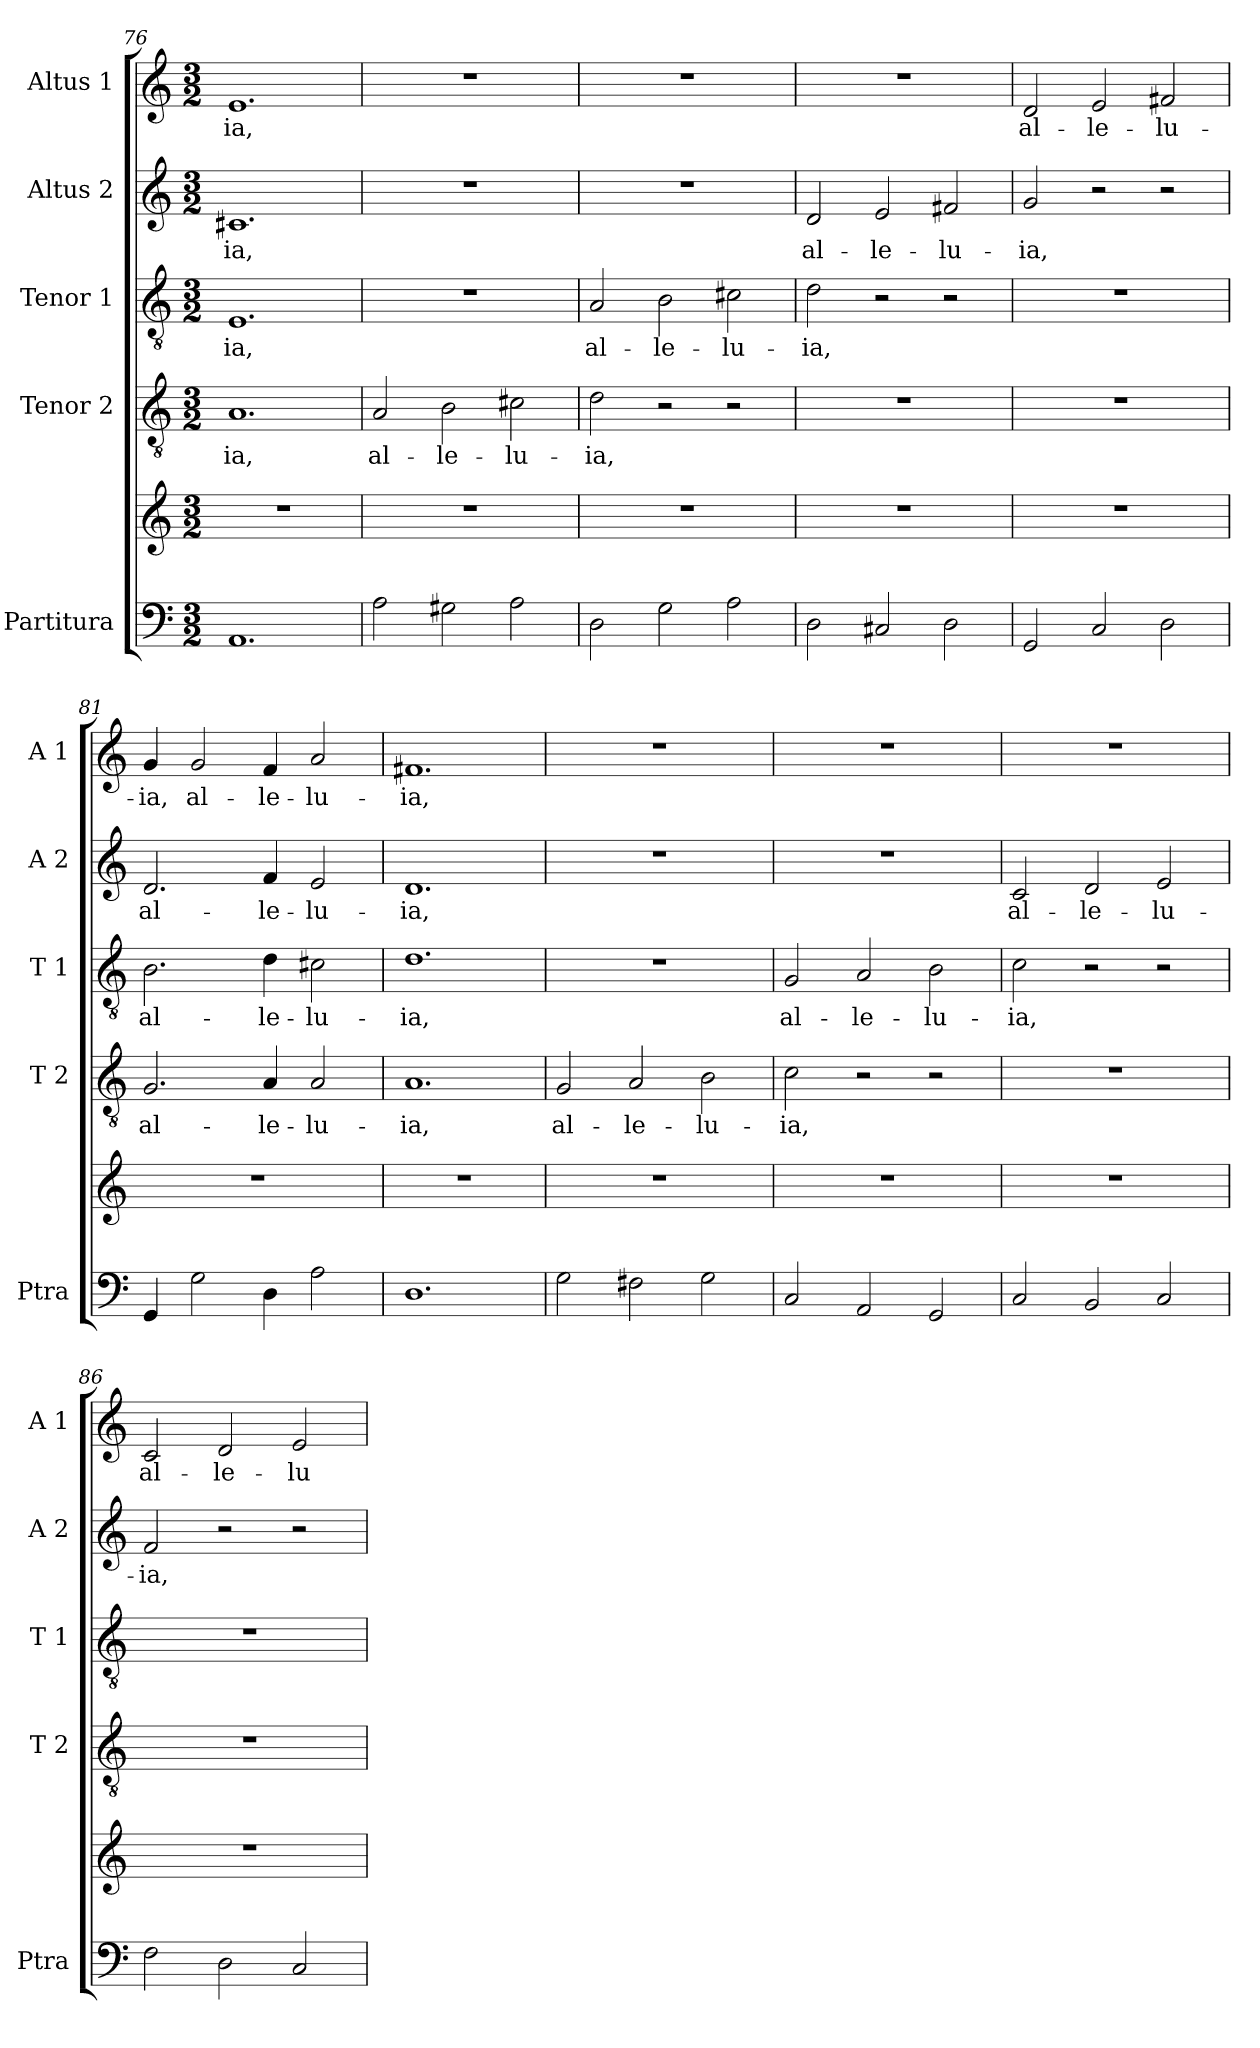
**kern	**kern	**kern	**text	**kern	**text	**kern	**text	**kern	**text
*part5	*part5	*part4	*part4	*part3	*part3	*part2	*part2	*part1	*part1
*staff6	*staff5	*staff4	*staff4	*staff3	*staff3	*staff2	*staff2	*staff1	*staff1
*I"Partitura	*	*I"Tenor 2	*	*I"Tenor 1	*	*I"Altus 2	*	*I"Altus 1	*
*I'Ptra	*	*I'T 2	*	*I'T 1	*	*I'A 2	*	*I'A 1	*
*clefF4	*clefG2	*clefGv2	*	*clefGv2	*	*clefG2	*	*clefG2	*
*k[]	*k[]	*k[]	*	*k[]	*	*k[]	*	*k[]	*
*C:	*C:	*C:	*	*C:	*	*C:	*	*C:	*
*M3/2	*M3/2	*M3/2	*	*M3/2	*	*M3/2	*	*M3/2	*
=76	=76	=76	=76	=76	=76	=76	=76	=76	=76
!	!	!	!LO:LY:b	!	!LO:LY:b	!	!LO:LY:b	!	!LO:LY:b
1.AA	1.r	1.A	-ia,	1.E	-ia,	1.c#X	-ia,	1.e	-ia,
!!LO:PB:g=z
=77	=77	=77	=77	=77	=77	=77	=77	=77	=77
!	!	!	!LO:LY:b	!	!	!	!	!	!
2A\	1.r	2A/	al-	1.r	.	1.r	.	1.r	.
!	!	!	!LO:LY:b	!	!	!	!	!	!
2G#X\	.	2B\	-le-	.	.	.	.	.	.
!	!	!	!LO:LY:b	!	!	!	!	!	!
2A\	.	2c#X\	-lu-	.	.	.	.	.	.
=78	=78	=78	=78	=78	=78	=78	=78	=78	=78
!	!	!	!LO:LY:b	!	!LO:LY:b	!	!	!	!
2D\	1.r	2d\	-ia,	2A/	al-	1.r	.	1.r	.
!	!	!	!	!	!LO:LY:b	!	!	!	!
2G\	.	2r	.	2B\	-le-	.	.	.	.
!	!	!	!	!	!LO:LY:b	!	!	!	!
2A\	.	2r	.	2c#X\	-lu-	.	.	.	.
=79	=79	=79	=79	=79	=79	=79	=79	=79	=79
!	!	!	!	!	!LO:LY:b	!	!LO:LY:b	!	!
2D\	1.r	1.r	.	2d\	-ia,	2d/	al-	1.r	.
!	!	!	!	!	!	!	!LO:LY:b	!	!
2C#X/	.	.	.	2r	.	2e/	-le-	.	.
!	!	!	!	!	!	!	!LO:LY:b	!	!
2D\	.	.	.	2r	.	2f#X/	-lu-	.	.
=80	=80	=80	=80	=80	=80	=80	=80	=80	=80
!	!	!	!	!	!	!	!LO:LY:b	!	!LO:LY:b
2GG/	1.r	1.r	.	1.r	.	2g/	-ia,	2d/	al-
!	!	!	!	!	!	!	!	!	!LO:LY:b
2C/	.	.	.	.	.	2r	.	2e/	-le-
!	!	!	!	!	!	!	!	!	!LO:LY:b
2D\	.	.	.	.	.	2r	.	2f#X/	-lu-
=81	=81	=81	=81	=81	=81	=81	=81	=81	=81
!	!	!	!LO:LY:b	!	!LO:LY:b	!	!LO:LY:b	!	!LO:LY:b
4GG/	1.r	2.G/	al-	2.B\	al-	2.d/	al-	4g/	-ia,
!	!	!	!	!	!	!	!	!	!LO:LY:b
2G\	.	.	.	.	.	.	.	2g/	al-
!	!	!	!LO:LY:b	!	!LO:LY:b	!	!LO:LY:b	!	!LO:LY:b
4D\	.	4A/	-le-	4d\	-le-	4f/	-le-	4f/	-le-
!	!	!	!LO:LY:b	!	!LO:LY:b	!	!LO:LY:b	!	!LO:LY:b
2A\	.	2A/	-lu-	2c#X\	-lu-	2e/	-lu-	2a/	-lu-
=82	=82	=82	=82	=82	=82	=82	=82	=82	=82
!	!	!	!LO:LY:b	!	!LO:LY:b	!	!LO:LY:b	!	!LO:LY:b
1.D	1.r	1.A	-ia,	1.d	-ia,	1.d	-ia,	1.f#X	-ia,
=83	=83	=83	=83	=83	=83	=83	=83	=83	=83
!	!	!	!LO:LY:b	!	!	!	!	!	!
2G\	1.r	2G/	al-	1.r	.	1.r	.	1.r	.
!	!	!	!LO:LY:b	!	!	!	!	!	!
2F#X\	.	2A/	-le-	.	.	.	.	.	.
!	!	!	!LO:LY:b	!	!	!	!	!	!
2G\	.	2B\	-lu-	.	.	.	.	.	.
=84	=84	=84	=84	=84	=84	=84	=84	=84	=84
!	!	!	!LO:LY:b	!	!LO:LY:b	!	!	!	!
2C/	1.r	2c\	-ia,	2G/	al-	1.r	.	1.r	.
!	!	!	!	!	!LO:LY:b	!	!	!	!
2AA/	.	2r	.	2A/	-le-	.	.	.	.
!	!	!	!	!	!LO:LY:b	!	!	!	!
2GG/	.	2r	.	2B\	-lu-	.	.	.	.
!!LO:LB:g=z
=85	=85	=85	=85	=85	=85	=85	=85	=85	=85
!	!	!	!	!	!LO:LY:b	!	!LO:LY:b	!	!
2C/	1.r	1.r	.	2c\	-ia,	2c/	al-	1.r	.
!	!	!	!	!	!	!	!LO:LY:b	!	!
2BB/	.	.	.	2r	.	2d/	-le-	.	.
!	!	!	!	!	!	!	!LO:LY:b	!	!
2C/	.	.	.	2r	.	2e/	-lu-	.	.
=86	=86	=86	=86	=86	=86	=86	=86	=86	=86
!	!	!	!	!	!	!	!LO:LY:b	!	!LO:LY:b
2F\	1.r	1.r	.	1.r	.	2f/	-ia,	2c/	al-
!	!	!	!	!	!	!	!	!	!LO:LY:b
2D\	.	.	.	.	.	2r	.	2d/	-le-
!	!	!	!	!	!	!	!	!	!LO:LY:b
2C/	.	.	.	.	.	2r	.	2e/	-lu-
=	=	=	=	=	=	=	=	=	=
*-	*-	*-	*-	*-	*-	*-	*-	*-	*-
